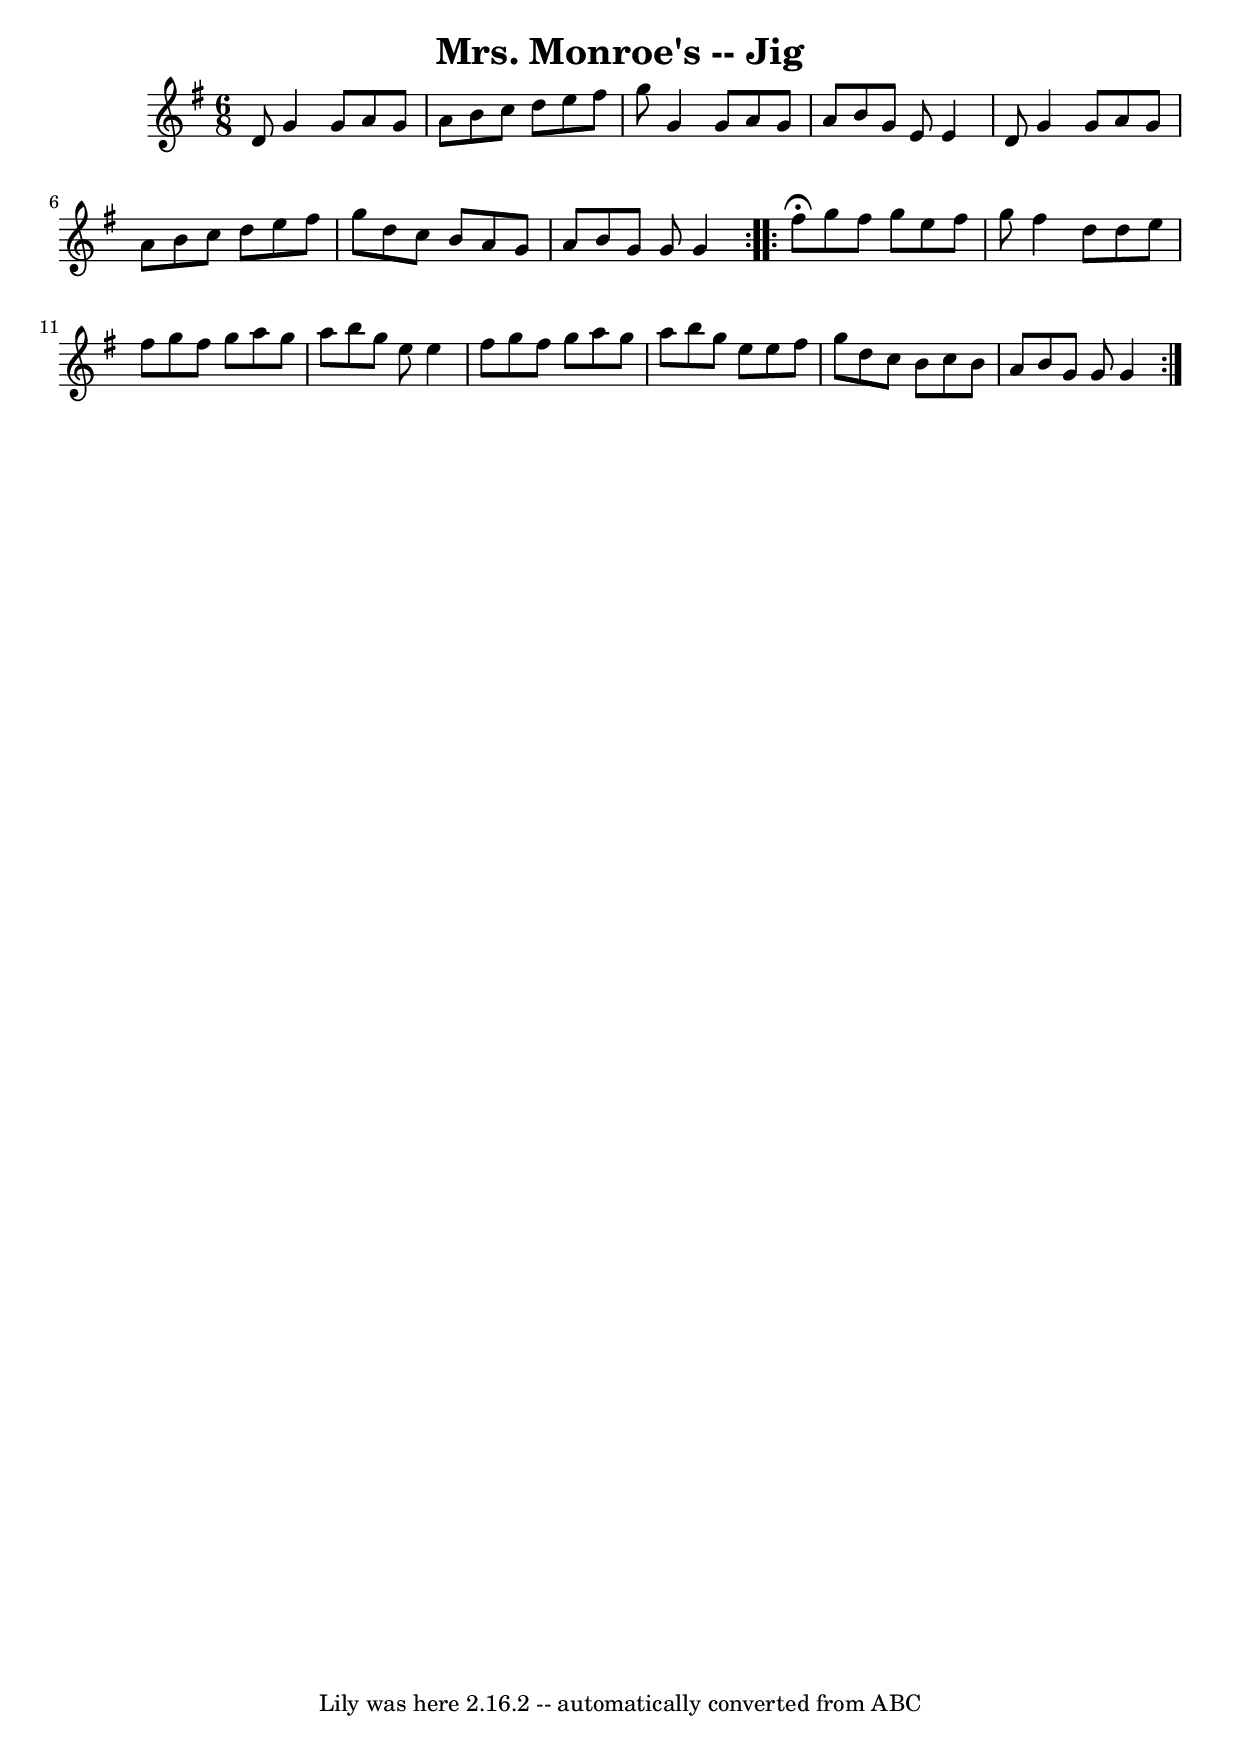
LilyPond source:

\version "2.16.2"
\include "Mammoth.ily"
\header {
  %% book = "Ryan's Mammoth Collection"
 crossRefNumber = "1"
 footnotes = "\\\\111 626"
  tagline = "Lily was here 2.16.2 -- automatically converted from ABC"
  title = "Mrs. Monroe's -- Jig"

}
voicedefault =  {



  \repeat volta 2 {

    \time 6/8 
    \key g \major d'8   |
 g'4 g'8 a'8 g'8 a'8     |
 b'8 c''8 d''8 e''8 fis''8 g''8    |
 g'4 g'8 a'8 g'8 a'8     |
 b'8 g'8 e'8 e'4 d'8     |
 g'4 g'8 a'8 g'8 a'8    |
 b'8 c''8 d''8 e''8 fis''8 g''8     |
 d''8 c''8 b'8 a'8 g'8 a'8  |
 b'8 g'8 g'8 g'4    
  }     
  \repeat volta 2 { fis''8^\fermata  |
 g''8 fis''8 g''8 e''8 fis''8 g''8     |
 fis''4 d''8 d''8 e''8 fis''8    |
 g''8 fis''8 g''8 a''8 g''8 a''8     |
 b''8 g''8 e''8 e''4 fis''8     |
 g''8 fis''8 g''8 a''8 g''8 a''8    |
 b''8 g''8 e''8 e''8 fis''8 g''8    |
 d''8 c''8 b'8 c''8 b'8 a'8     |
 b'8 g'8 g'8 g'4      

  }   

}

\score{
  <<

    \context Staff="default"
    {
      \voicedefault 
      
    }

  >>
  \layout {
    
  }
  \midi {
  }

}
